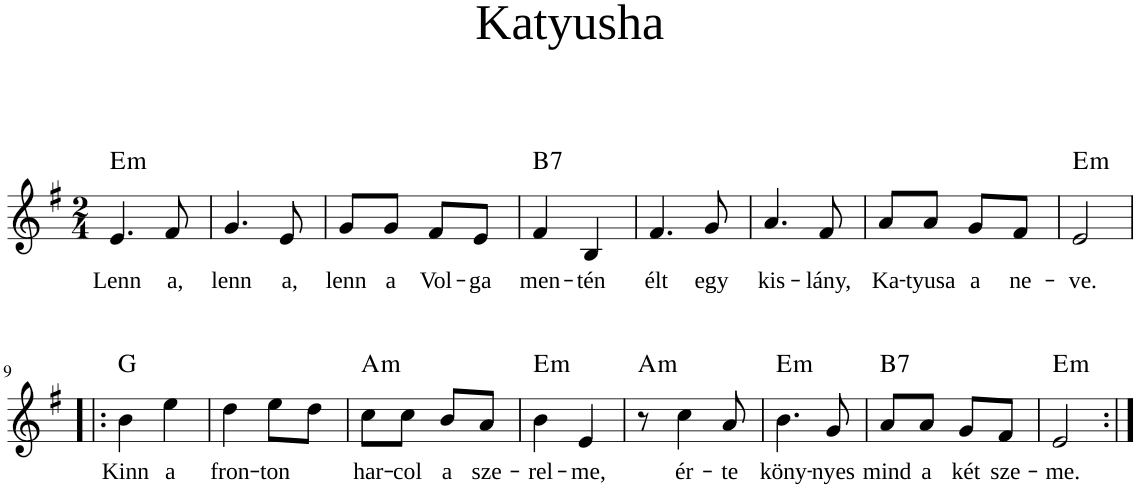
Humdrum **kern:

**kern	**text	**harte
*part1	*part1	*part1
*staff1	*staff1	*
*I"Piano	*	*
*I'Pno	*	*
*clefG2	*	*
*k[f#]	*	*
*M2/4	*	*
=1	=1	=1
!	!LO:LY:b	!LO:H:kt=m
4.e/	Lenn	E:min
!	!LO:LY:b	!
8f#/	a,	.
=2	=2	=2
!	!LO:LY:b	!
4.g/	lenn	.
!	!LO:LY:b	!
8e/	a,	.
=3	=3	=3
!	!LO:LY:b	!
8g/L	lenn	.
!	!LO:LY:b	!
8g/J	a	.
!	!LO:LY:b	!
8f#/L	Vol-	.
!	!LO:LY:b	!
8e/J	-ga	.
=4	=4	=4
!	!LO:LY:b	!LO:H:kt=7
4f#/	men-	B:7
!	!LO:LY:b	!
4B/	-tén	.
=5	=5	=5
!	!LO:LY:b	!
4.f#/	élt	.
!	!LO:LY:b	!
8g/	egy	.
=6	=6	=6
!	!LO:LY:b	!
4.a/	kis-	.
!	!LO:LY:b	!
8f#/	-lány,	.
=7	=7	=7
!	!LO:LY:b	!
8a/L	Ka-	.
!	!LO:LY:b	!
8a/J	-tyusa	.
!	!LO:LY:b	!
8g/L	a	.
!	!LO:LY:b	!
8f#/J	ne-	.
=8	=8	=8
!	!LO:LY:b	!LO:H:kt=m
2e/	-ve.	E:min
!!LO:LB:g=z
=9!|:	=9!|:	=9!|:
!	!LO:LY:b	!
4b\	Kinn	G:maj
!	!LO:LY:b	!
4ee\	a	.
=10	=10	=10
!	!LO:LY:b	!
4dd\	fron-	.
!	!LO:LY:b	!
8ee\L	-ton	.
8dd\J	.	.
=11	=11	=11
!	!LO:LY:b	!LO:H:kt=m
8cc\L	har-	A:min
!	!LO:LY:b	!
8cc\J	-col	.
!	!LO:LY:b	!
8b/L	a	.
!	!LO:LY:b	!
8a/J	sze-	.
=12	=12	=12
!	!LO:LY:b	!LO:H:kt=m
4b\	-rel-	E:min
!	!LO:LY:b	!
4e/	-me,	.
=13	=13	=13
!	!	!LO:H:kt=m
8r	.	A:min
!	!LO:LY:b	!
4cc\	ér-	.
!	!LO:LY:b	!
8a/	-te	.
=14	=14	=14
!	!LO:LY:b	!LO:H:kt=m
4.b\	köny-	E:min
!	!LO:LY:b	!
8g/	-nyes	.
=15	=15	=15
!	!LO:LY:b	!LO:H:kt=7
8a/L	mind	B:7
!	!LO:LY:b	!
8a/J	a	.
!	!LO:LY:b	!
8g/L	két	.
!	!LO:LY:b	!
8f#/J	sze-	.
=16	=16	=16
!	!LO:LY:b	!LO:H:kt=m
2e/	-me.	E:min
=:|!	=:|!	=:|!
*-	*-	*-
